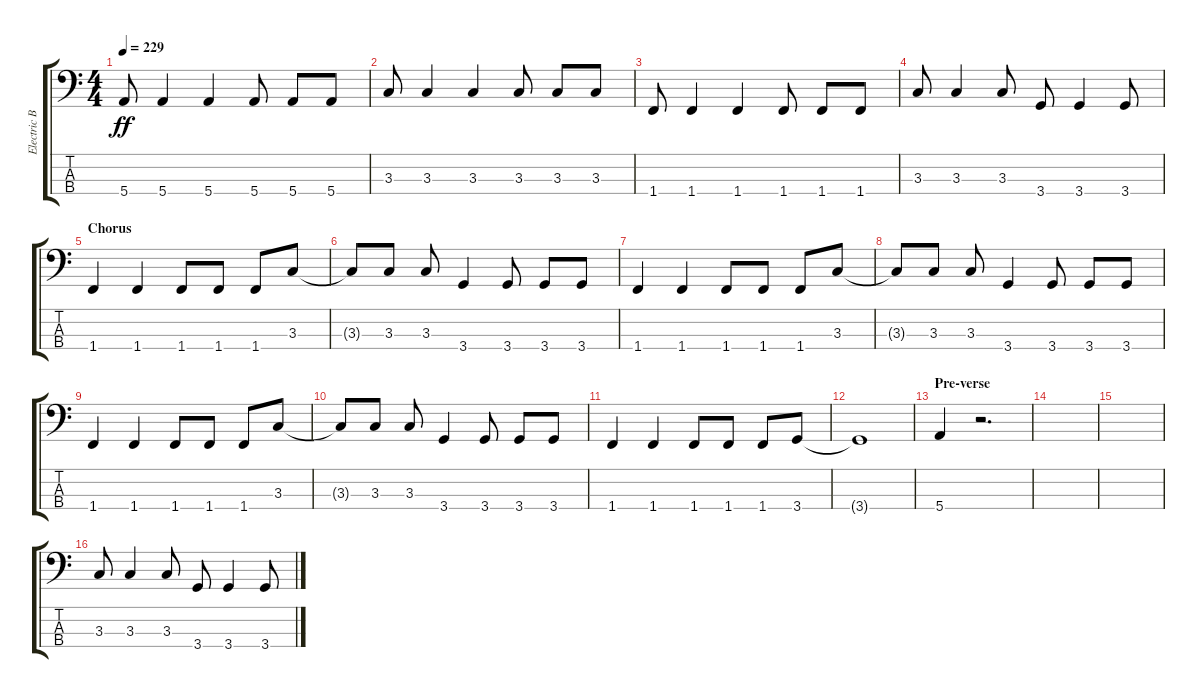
\track ("Electric Bass" "Electric B") {instrument electricbassfinger}
\staff {score tabs}
\tuning (G2 D2 A1 E1) {hide}
\ts (4 4)
\tempo 229
\clef f4
\ks c
5.4.8{dy ff} 5.4.4 5.4.4 5.4.8 5.4.8 5.4.8 |
3.3.8 3.3.4 3.3.4 3.3.8 3.3.8 3.3.8 |
1.4.8 1.4.4 1.4.4 1.4.8 1.4.8 1.4.8 |
3.3.8 3.3.4 3.3.8 3.4.8 3.4.4 3.4.8 |
\section ("" "Chorus")
1.4.4 1.4.4 1.4.8 1.4.8 1.4.8 3.3.8 |
3.3{t}.8 3.3.8 3.3.8 3.4.4 3.4.8 3.4.8 3.4.8 |
1.4.4 1.4.4 1.4.8 1.4.8 1.4.8 3.3.8 |
3.3{t}.8 3.3.8 3.3.8 3.4.4 3.4.8 3.4.8 3.4.8 |
1.4.4 1.4.4 1.4.8 1.4.8 1.4.8 3.3.8 |
3.3{t}.8 3.3.8 3.3.8 3.4.4 3.4.8 3.4.8 3.4.8 |
1.4.4 1.4.4 1.4.8 1.4.8 1.4.8 3.4.8 |
3.4{t}.1 |
\section ("" "Pre-verse")
5.4.4 r.2{d} |
|
|
3.3.8 3.3.4 3.3.8 3.4.8 3.4.4 3.4.8
